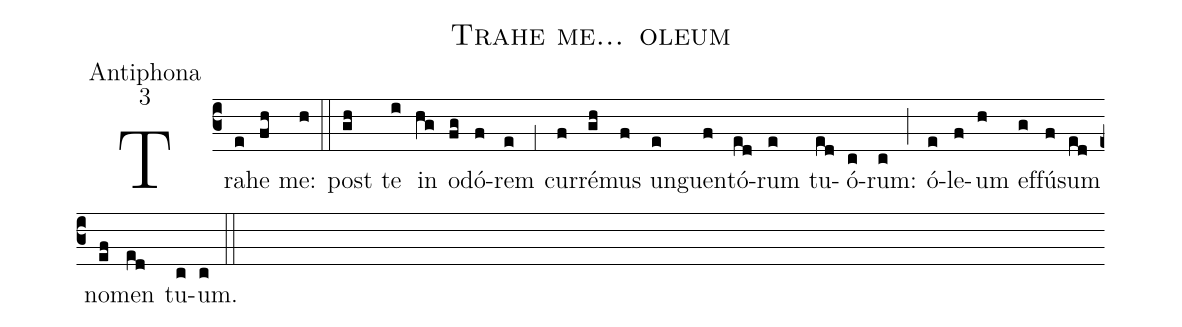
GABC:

name:Trahe me... oleum;
office-part:Antiphona;
mode:3;
%%
(c3) Tra(e)he(fh) me:(h) (::) post(gh) te(i) in(hg) o(fg)dó(f)rem(e) (;1) cur(f)ré(gh)mus(f) un(e)guen(f)tó(ed)rum(e) tu(ed)ó(c)rum:(c) (;) ó(e)le(f)um(h) ef(g)fú(f)sum(ed) no(ef)men(ed) tu(c)um.(c) (::)
